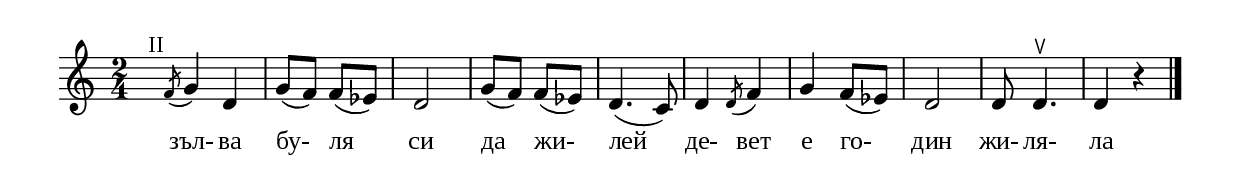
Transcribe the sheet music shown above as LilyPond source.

%{
TD_136_1_11b
%}

\include "td-preamble.ly"

\score {
\relative c' {
%% \tempo 4 = 138
  \time 2/4
\set Score.measureLength = #(ly:make-moment 3 4)  
  s4^"II" \acciaccatura f8 g4 d
\set Score.measureLength = #(ly:make-moment 2 4)     
  g8( f) f( ees) d2 g8( f) f( ees) d4.( c8) d4 
  \acciaccatura d8 f4 g f8( ees) d2 d8 d4.^\ltoe d4 r4
 \bar "|." 
}
\addlyrics { зъл- ва бу- ля си да жи- лей де- вет е го- дин жи- ля- ла }
%
\layout {
  indent = #0
  line-width = 190\mm
  ragged-right=##f
}
%
\midi { 
	\context {
		\Score
		tempoWholesPerMinute = #(ly:make-moment 138 4)
		}
	}
}

\header{
%%  opus = "ТД-136,1,11"
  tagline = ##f
}


